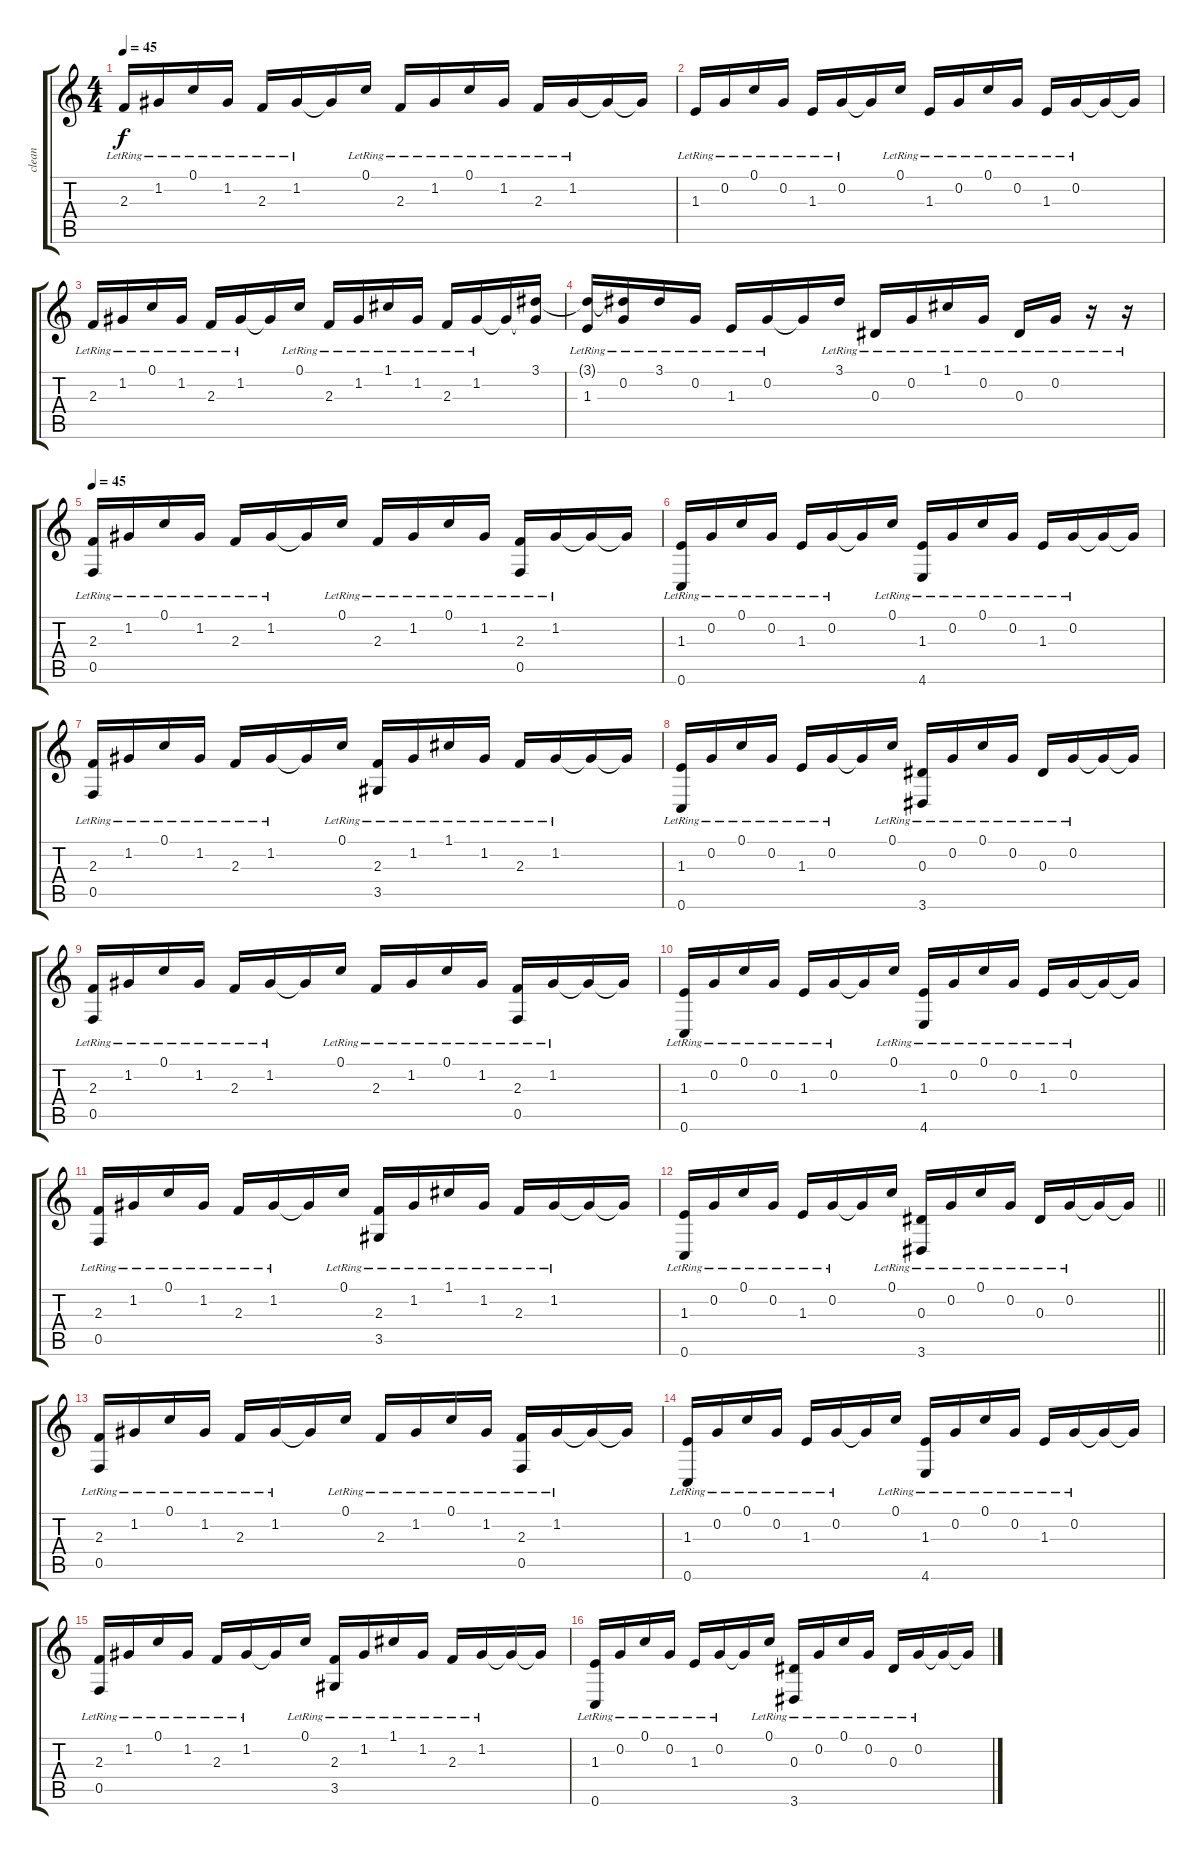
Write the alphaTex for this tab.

\track ("clean" "clean") {instrument electricguitarjazz}
\staff {score tabs}
\tuning (C4 G3 Eb3 Bb2 F2 C2) {hide}
\ts (4 4)
\tempo 45
\tempo 60
\tempo 45
\clef g2
\ks c
2.3{lr}.16{dy f instrument electricguitarjazz} 1.2{lr}.16 0.1{lr}.16 1.2{lr}.16 2.3{lr}.16 1.2{lr}.16 1.2{t}.16 0.1{lr}.16 2.3{lr}.16 1.2{lr}.16 0.1{lr}.16 1.2{lr}.16 2.3{lr}.16 1.2{lr}.16 1.2{t}.16 1.2{t}.16 |
1.3{lr}.16 0.2{lr}.16 0.1{lr}.16 0.2{lr}.16 1.3{lr}.16 0.2{lr}.16 0.2{t}.16 0.1{lr}.16 1.3{lr}.16 0.2{lr}.16 0.1{lr}.16 0.2{lr}.16 1.3{lr}.16 0.2{lr}.16 0.2{t}.16 0.2{t}.16 |
2.3{lr}.16 1.2{lr}.16 0.1{lr}.16 1.2{lr}.16 2.3{lr}.16 1.2{lr}.16 1.2{t}.16 0.1{lr}.16 2.3{lr}.16 1.2{lr}.16 1.1{lr}.16 1.2{lr}.16 2.3{lr}.16 1.2{lr}.16 1.2{t}.16 (3.1 1.2{t}).16 |
(3.1{t} 1.3{lr}).16 (3.1{t} 0.2{lr}).16 3.1{lr}.16 0.2{lr}.16 1.3{lr}.16 0.2{lr}.16 0.2{t}.16 3.1{lr}.16 0.3{lr}.16 0.2{lr}.16 1.1{lr}.16 0.2{lr}.16 0.3{lr}.16 0.2{lr}.16 r.16 r.16 |
\tempo 45
(2.3{lr} 0.5{lr}).16{instrument acousticguitarnylon} 1.2{lr}.16 0.1{lr}.16 1.2{lr}.16 2.3{lr}.16 1.2{lr}.16 1.2{t}.16 0.1{lr}.16 2.3{lr}.16 1.2{lr}.16 0.1{lr}.16 1.2{lr}.16 (2.3{lr} 0.5{lr}).16 1.2{lr}.16 1.2{t}.16 1.2{t}.16 |
(1.3{lr} 0.6{lr}).16 0.2{lr}.16 0.1{lr}.16 0.2{lr}.16 1.3{lr}.16 0.2{lr}.16 0.2{t}.16 0.1{lr}.16 (1.3{lr} 4.6{lr}).16 0.2{lr}.16 0.1{lr}.16 0.2{lr}.16 1.3{lr}.16 0.2{lr}.16 0.2{t}.16 0.2{t}.16 |
(2.3{lr} 0.5{lr}).16 1.2{lr}.16 0.1{lr}.16 1.2{lr}.16 2.3{lr}.16 1.2{lr}.16 1.2{t}.16 0.1{lr}.16 (2.3{lr} 3.5{lr}).16 1.2{lr}.16 1.1{lr}.16 1.2{lr}.16 2.3{lr}.16 1.2{lr}.16 1.2{t}.16 1.2{t}.16 |
(1.3{lr} 0.6{lr}).16 0.2{lr}.16 0.1{lr}.16 0.2{lr}.16 1.3{lr}.16 0.2{lr}.16 0.2{t}.16 0.1{lr}.16 (0.3{lr} 3.6{lr}).16 0.2{lr}.16 0.1{lr}.16 0.2{lr}.16 0.3{lr}.16 0.2{lr}.16 0.2{t}.16 0.2{t}.16 |
(2.3{lr} 0.5{lr}).16 1.2{lr}.16 0.1{lr}.16 1.2{lr}.16 2.3{lr}.16 1.2{lr}.16 1.2{t}.16 0.1{lr}.16 2.3{lr}.16 1.2{lr}.16 0.1{lr}.16 1.2{lr}.16 (2.3{lr} 0.5{lr}).16 1.2{lr}.16 1.2{t}.16 1.2{t}.16 |
(1.3{lr} 0.6{lr}).16 0.2{lr}.16 0.1{lr}.16 0.2{lr}.16 1.3{lr}.16 0.2{lr}.16 0.2{t}.16 0.1{lr}.16 (1.3{lr} 4.6{lr}).16 0.2{lr}.16 0.1{lr}.16 0.2{lr}.16 1.3{lr}.16 0.2{lr}.16 0.2{t}.16 0.2{t}.16 |
(2.3{lr} 0.5{lr}).16 1.2{lr}.16 0.1{lr}.16 1.2{lr}.16 2.3{lr}.16 1.2{lr}.16 1.2{t}.16 0.1{lr}.16 (2.3{lr} 3.5{lr}).16 1.2{lr}.16 1.1{lr}.16 1.2{lr}.16 2.3{lr}.16 1.2{lr}.16 1.2{t}.16 1.2{t}.16 |
\barLineRight lightlight
(1.3{lr} 0.6{lr}).16 0.2{lr}.16 0.1{lr}.16 0.2{lr}.16 1.3{lr}.16 0.2{lr}.16 0.2{t}.16 0.1{lr}.16 (0.3{lr} 3.6{lr}).16 0.2{lr}.16 0.1{lr}.16 0.2{lr}.16 0.3{lr}.16 0.2{lr}.16 0.2{t}.16 0.2{t}.16 |
\section ("" "")
(2.3{lr} 0.5{lr}).16 1.2{lr}.16 0.1{lr}.16 1.2{lr}.16 2.3{lr}.16 1.2{lr}.16 1.2{t}.16 0.1{lr}.16 2.3{lr}.16 1.2{lr}.16 0.1{lr}.16 1.2{lr}.16 (2.3{lr} 0.5{lr}).16 1.2{lr}.16 1.2{t}.16 1.2{t}.16 |
(1.3{lr} 0.6{lr}).16 0.2{lr}.16 0.1{lr}.16 0.2{lr}.16 1.3{lr}.16 0.2{lr}.16 0.2{t}.16 0.1{lr}.16 (1.3{lr} 4.6{lr}).16 0.2{lr}.16 0.1{lr}.16 0.2{lr}.16 1.3{lr}.16 0.2{lr}.16 0.2{t}.16 0.2{t}.16 |
(2.3{lr} 0.5{lr}).16 1.2{lr}.16 0.1{lr}.16 1.2{lr}.16 2.3{lr}.16 1.2{lr}.16 1.2{t}.16 0.1{lr}.16 (2.3{lr} 3.5{lr}).16 1.2{lr}.16 1.1{lr}.16 1.2{lr}.16 2.3{lr}.16 1.2{lr}.16 1.2{t}.16 1.2{t}.16 |
(1.3{lr} 0.6{lr}).16 0.2{lr}.16 0.1{lr}.16 0.2{lr}.16 1.3{lr}.16 0.2{lr}.16 0.2{t}.16 0.1{lr}.16 (0.3{lr} 3.6{lr}).16 0.2{lr}.16 0.1{lr}.16 0.2{lr}.16 0.3{lr}.16 0.2{lr}.16 0.2{t}.16 0.2{t}.16
